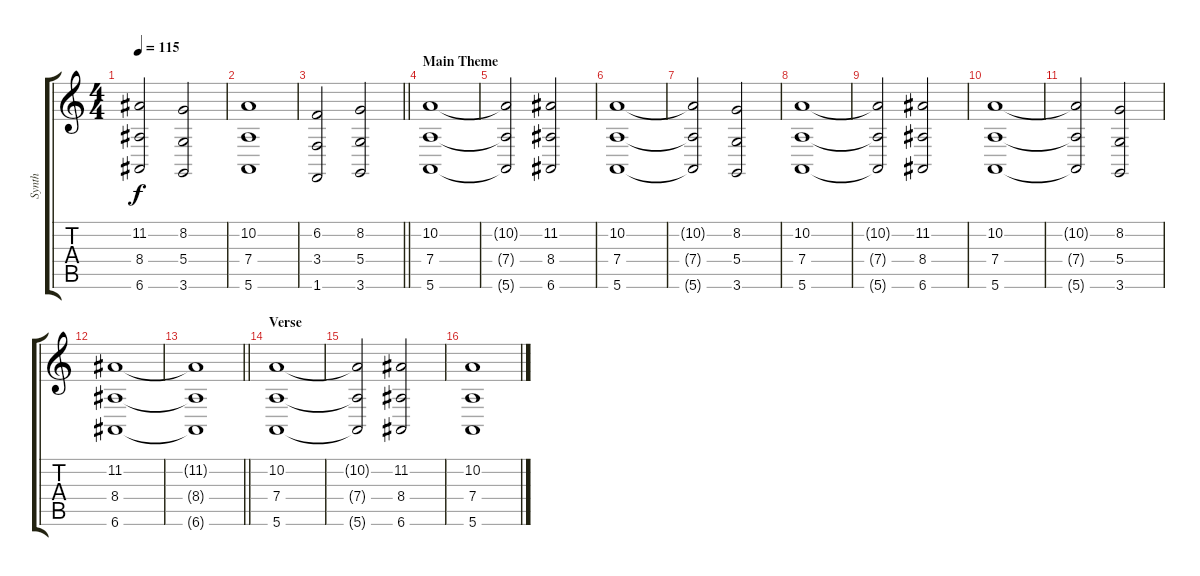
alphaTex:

\track ("Synth" "Synth") {instrument stringensemble1}
\staff {score tabs}
\tuning (E4 B3 G3 D3 A2 E2) {hide}
\ts (4 4)
\tempo 115
\clef g2
\ks c
(11.2 8.4 6.6).2{dy f} (8.2 5.4 3.6).2 |
(10.2 7.4 5.6).1 |
\barLineRight lightlight
(6.2 3.4 1.6).2 (8.2 5.4 3.6).2 |
\section ("" "Main Theme")
(10.2 7.4 5.6).1 |
(10.2{t} 7.4{t} 5.6{t}).2 (11.2 8.4 6.6).2 |
(10.2 7.4 5.6).1 |
(10.2{t} 7.4{t} 5.6{t}).2 (8.2 5.4 3.6).2 |
(10.2 7.4 5.6).1 |
(10.2{t} 7.4{t} 5.6{t}).2 (11.2 8.4 6.6).2 |
(10.2 7.4 5.6).1 |
(10.2{t} 7.4{t} 5.6{t}).2 (8.2 5.4 3.6).2 |
(11.2 8.4 6.6).1 |
\barLineRight lightlight
(11.2{t} 8.4{t} 6.6{t}).1 |
\section ("" "Verse")
(10.2 7.4 5.6).1 |
(10.2{t} 7.4{t} 5.6{t}).2 (11.2 8.4 6.6).2 |
(10.2 7.4 5.6).1
